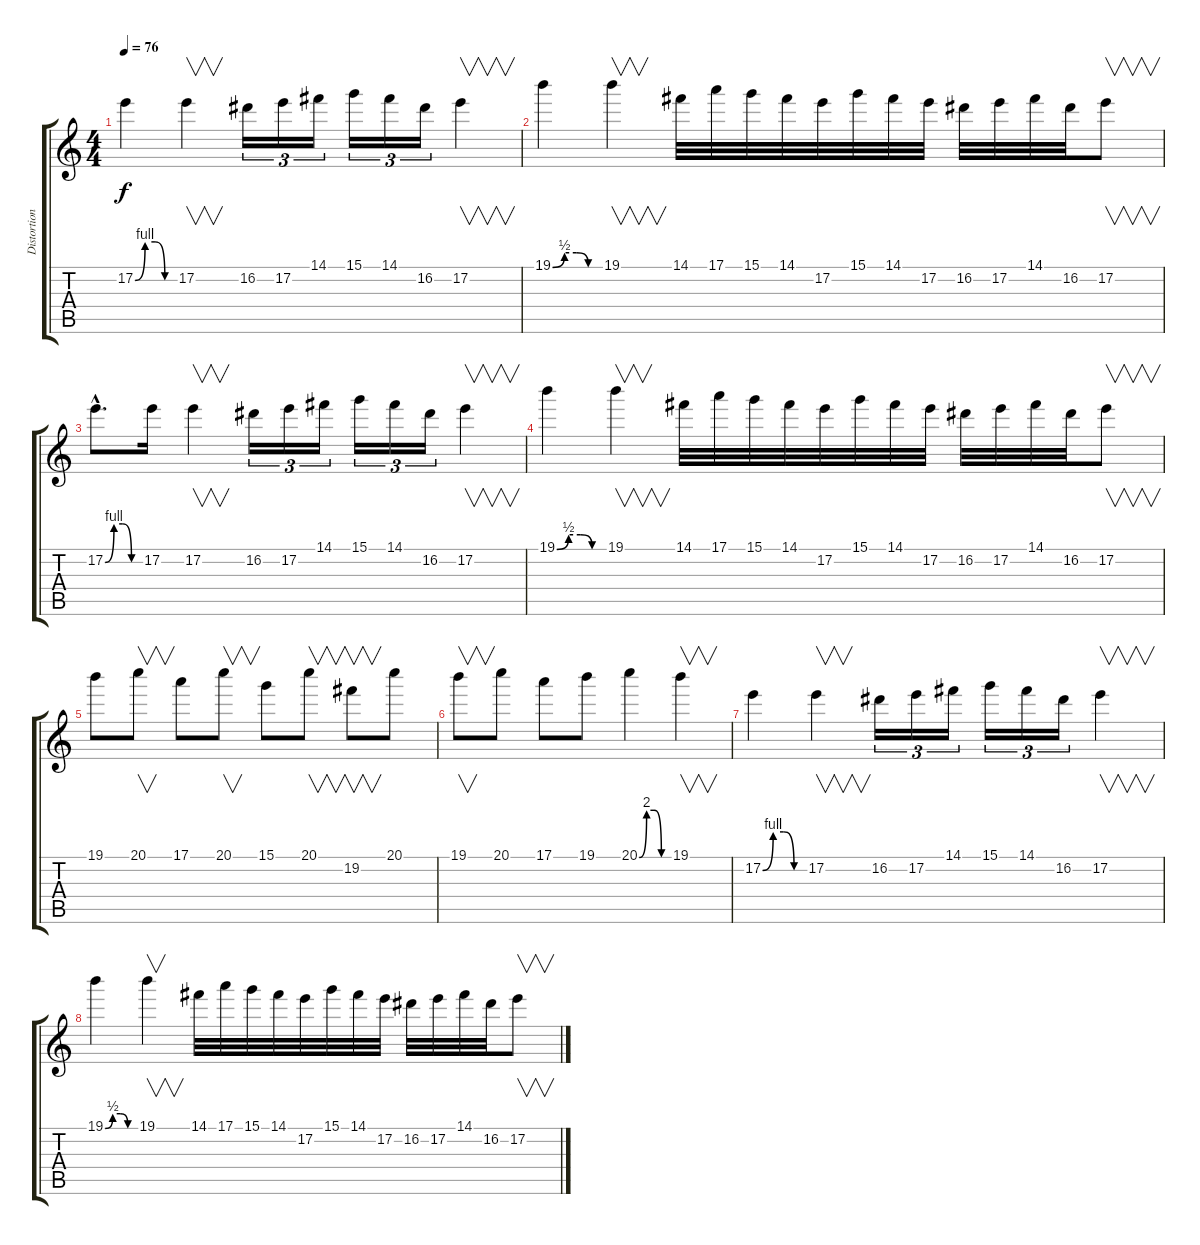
\track ("Distortion Guitar 1" "Distortion") {instrument distortionguitar}
\staff {score tabs}
\tuning (E4 B3 G3 D3 A2 E2) {hide}
\ts (4 4)
\tempo 76
\clef g2
\ks c
17.2{be (custom 0 0 15 4 30 4 45 0 60 0)}.4{dy f} 17.2.4{v} 16.2.16{tu (3 2)} 17.2.16{tu (3 2)} 14.1.16{tu (3 2)} 15.1.16{tu (3 2)} 14.1.16{tu (3 2)} 16.2.16{tu (3 2)} 17.2.4{v} |
19.1{be (custom 0 0 15 2 30 2 45 0 60 0)}.4 19.1.4{v} 14.1.32 17.1.32 15.1.32 14.1.32 17.2.32 15.1.32 14.1.32 17.2.32 16.2.32 17.2.32 14.1.32 16.2.32 17.2.8{v} |
17.2{be (custom 0 0 15 4 30 4 45 0 60 0) hac}.8{d} 17.2.16 17.2.4{v} 16.2.16{tu (3 2)} 17.2.16{tu (3 2)} 14.1.16{tu (3 2)} 15.1.16{tu (3 2)} 14.1.16{tu (3 2)} 16.2.16{tu (3 2)} 17.2.4{v} |
19.1{be (custom 0 0 15 2 30 2 45 0 60 0)}.4 19.1.4{v} 14.1.32 17.1.32 15.1.32 14.1.32 17.2.32 15.1.32 14.1.32 17.2.32 16.2.32 17.2.32 14.1.32 16.2.32 17.2.8{v} |
19.1.8 20.1.8{v} 17.1.8 20.1.8{v} 15.1.8 20.1.8{v} 19.2.8{v} 20.1.8 |
19.1.8{v} 20.1.8 17.1.8 19.1.8 20.1{be (custom 0 0 15 8 30 8 45 0 60 0)}.4 19.1.4{v} |
17.2{be (custom 0 0 15 4 30 4 45 0 60 0)}.4 17.2.4{v} 16.2.16{tu (3 2)} 17.2.16{tu (3 2)} 14.1.16{tu (3 2)} 15.1.16{tu (3 2)} 14.1.16{tu (3 2)} 16.2.16{tu (3 2)} 17.2.4{v} |
19.1{be (custom 0 0 15 2 30 2 45 0 60 0)}.4 19.1.4{v} 14.1.32 17.1.32 15.1.32 14.1.32 17.2.32 15.1.32 14.1.32 17.2.32 16.2.32 17.2.32 14.1.32 16.2.32 17.2.8{v}
